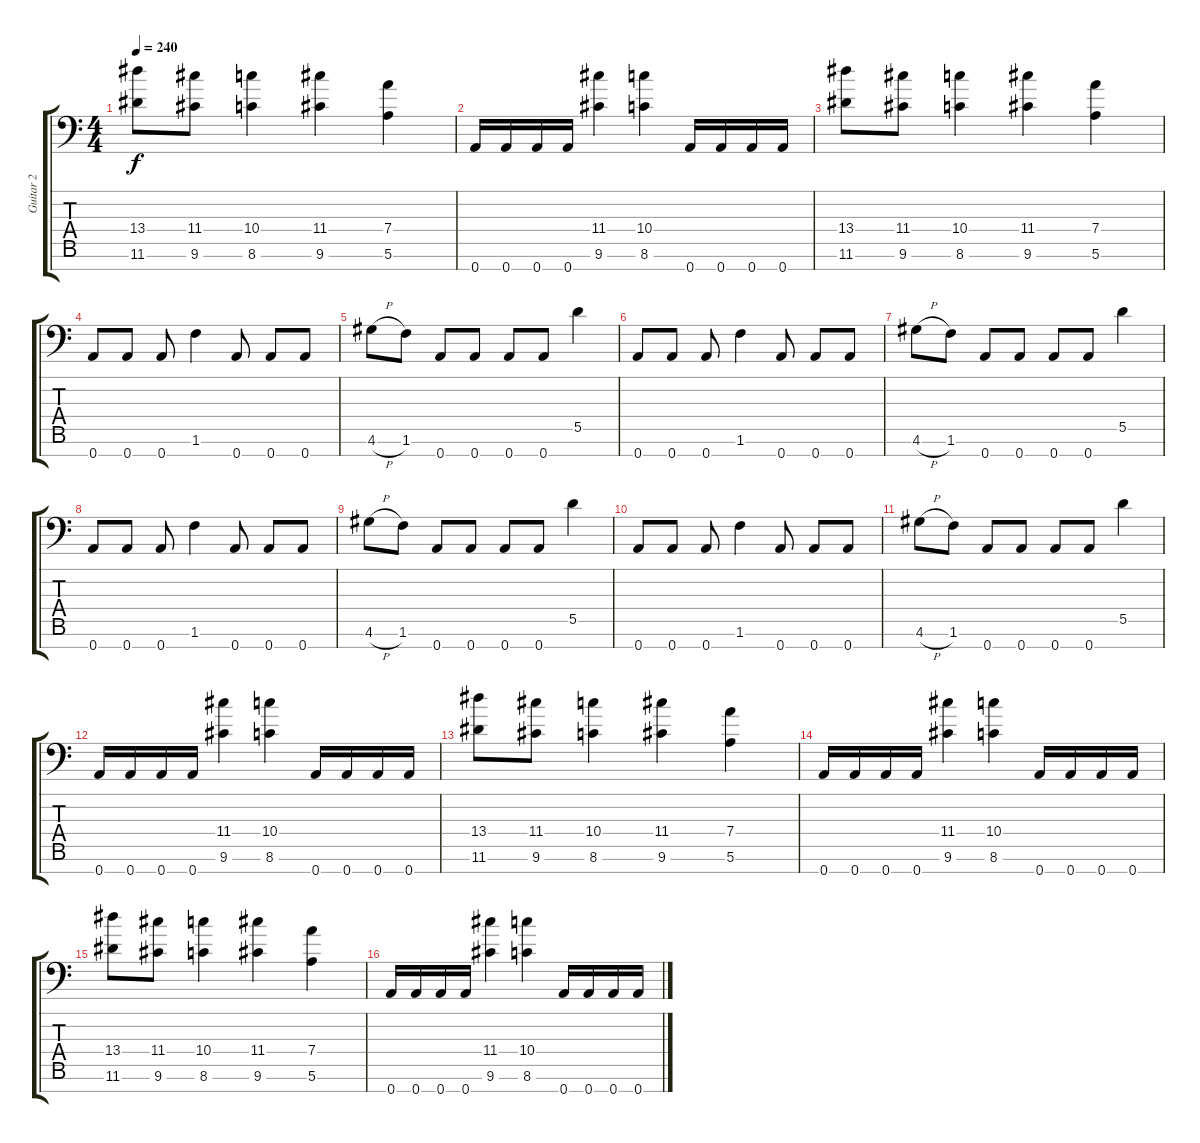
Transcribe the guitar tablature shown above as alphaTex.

\track ("Guitar 2" "Guitar 2") {instrument distortionguitar}
\staff {score tabs}
\tuning (E4 B3 Gb3 D3 A2 E2 A1) {hide}
\ts (4 4)
\tempo 240
\clef f4
\ks c
(13.4 11.6).8{dy f} (11.4 9.6).8 (10.4 8.6).4 (11.4 9.6).4 (7.4 5.6).4 |
0.7.16 0.7.16 0.7.16 0.7.16 (11.4 9.6).4 (10.4 8.6).4 0.7.16 0.7.16 0.7.16 0.7.16 |
(13.4 11.6).8 (11.4 9.6).8 (10.4 8.6).4 (11.4 9.6).4 (7.4 5.6).4 |
0.7.8 0.7.8 0.7.8 1.6.4 0.7.8 0.7.8 0.7.8 |
4.6{h}.8 1.6.8 0.7.8 0.7.8 0.7.8 0.7.8 5.5.4 |
0.7.8 0.7.8 0.7.8 1.6.4 0.7.8 0.7.8 0.7.8 |
4.6{h}.8 1.6.8 0.7.8 0.7.8 0.7.8 0.7.8 5.5.4 |
0.7.8 0.7.8 0.7.8 1.6.4 0.7.8 0.7.8 0.7.8 |
4.6{h}.8 1.6.8 0.7.8 0.7.8 0.7.8 0.7.8 5.5.4 |
0.7.8 0.7.8 0.7.8 1.6.4 0.7.8 0.7.8 0.7.8 |
4.6{h}.8 1.6.8 0.7.8 0.7.8 0.7.8 0.7.8 5.5.4 |
0.7.16 0.7.16 0.7.16 0.7.16 (11.4 9.6).4 (10.4 8.6).4 0.7.16 0.7.16 0.7.16 0.7.16 |
(13.4 11.6).8 (11.4 9.6).8 (10.4 8.6).4 (11.4 9.6).4 (7.4 5.6).4 |
0.7.16 0.7.16 0.7.16 0.7.16 (11.4 9.6).4 (10.4 8.6).4 0.7.16 0.7.16 0.7.16 0.7.16 |
(13.4 11.6).8 (11.4 9.6).8 (10.4 8.6).4 (11.4 9.6).4 (7.4 5.6).4 |
0.7.16 0.7.16 0.7.16 0.7.16 (11.4 9.6).4 (10.4 8.6).4 0.7.16 0.7.16 0.7.16 0.7.16
